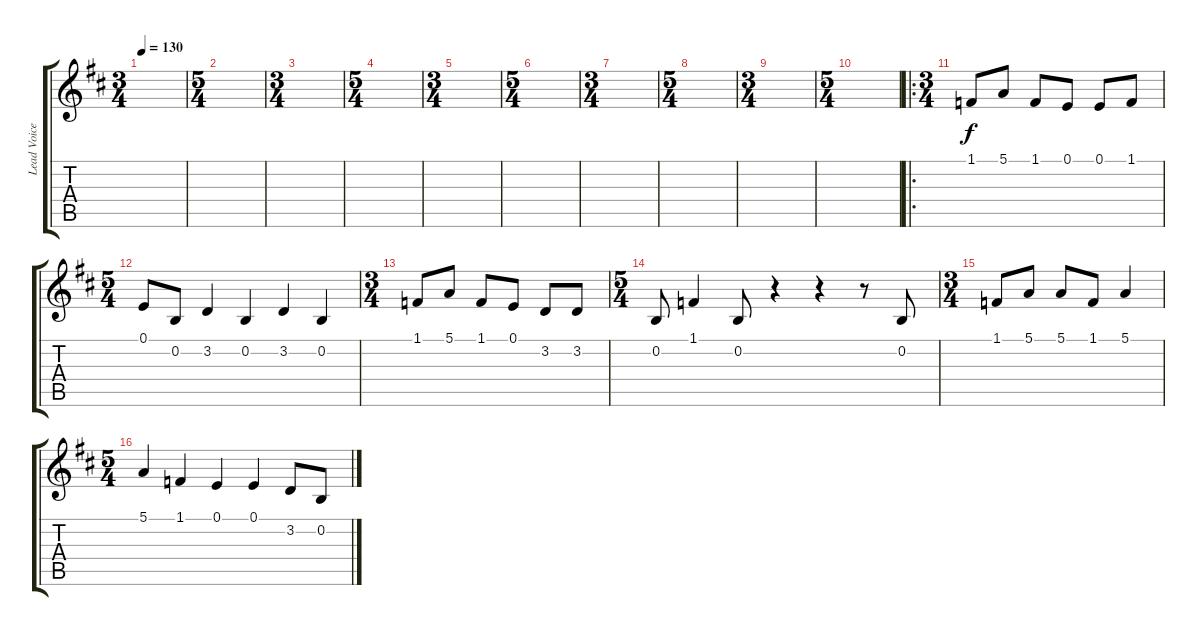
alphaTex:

\track ("Lead Voice" "Lead Voice") {instrument lead6voice}
\staff {score tabs}
\tuning (E4 B3 G3 D3 A2 E2) {hide}
\ts (3 4)
\tempo 130
\clef g2
\ks d
|
\ts (5 4)
|
\ts (3 4)
|
\ts (5 4)
|
\ts (3 4)
|
\ts (5 4)
|
\ts (3 4)
|
\ts (5 4)
|
\ts (3 4)
|
\ts (5 4)
|
\ro
\ts (3 4)
1.1.8 5.1.8 1.1.8 0.1.8 0.1.8 1.1.8 |
\ts (5 4)
0.1.8 0.2.8 3.2.4 0.2.4 3.2.4 0.2.4 |
\ts (3 4)
1.1.8 5.1.8 1.1.8 0.1.8 3.2.8 3.2.8 |
\ts (5 4)
0.2.8 1.1.4 0.2.8 r.4 r.4 r.8 0.2.8 |
\ts (3 4)
1.1.8 5.1.8 5.1.8 1.1.8 5.1.4 |
\ts (5 4)
5.1.4 1.1.4 0.1.4 0.1.4 3.2.8 0.2.8
